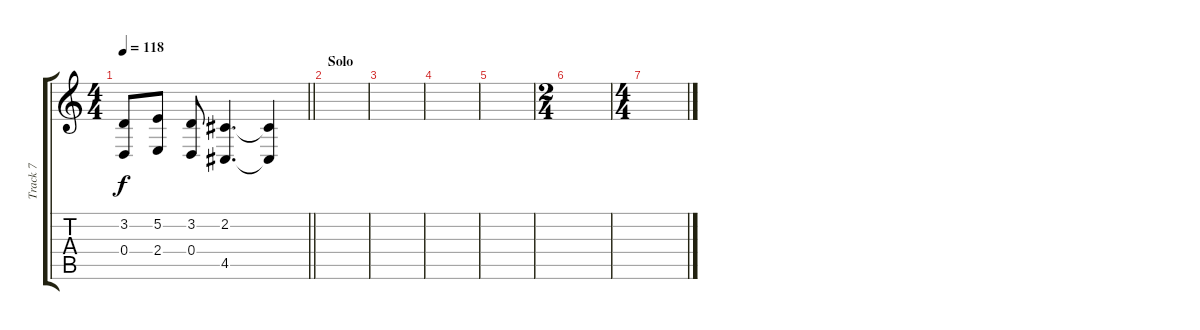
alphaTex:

\track ("Track 7" "Track 7") {instrument choiraahs}
\staff {score tabs}
\tuning (E4 B3 G3 D3 A2 E2) {hide}
\ts (4 4)
\tempo 118
\clef g2
\barLineRight lightlight
\ks c
(3.2 0.4).8{dy f} (5.2 2.4).8 (3.2 0.4).8 (2.2 4.5).4{d} (2.2{t} 4.5{t}).4 |
\section ("" "Solo")
|
|
|
|
\ts (2 4)
|
\ts (4 4)
